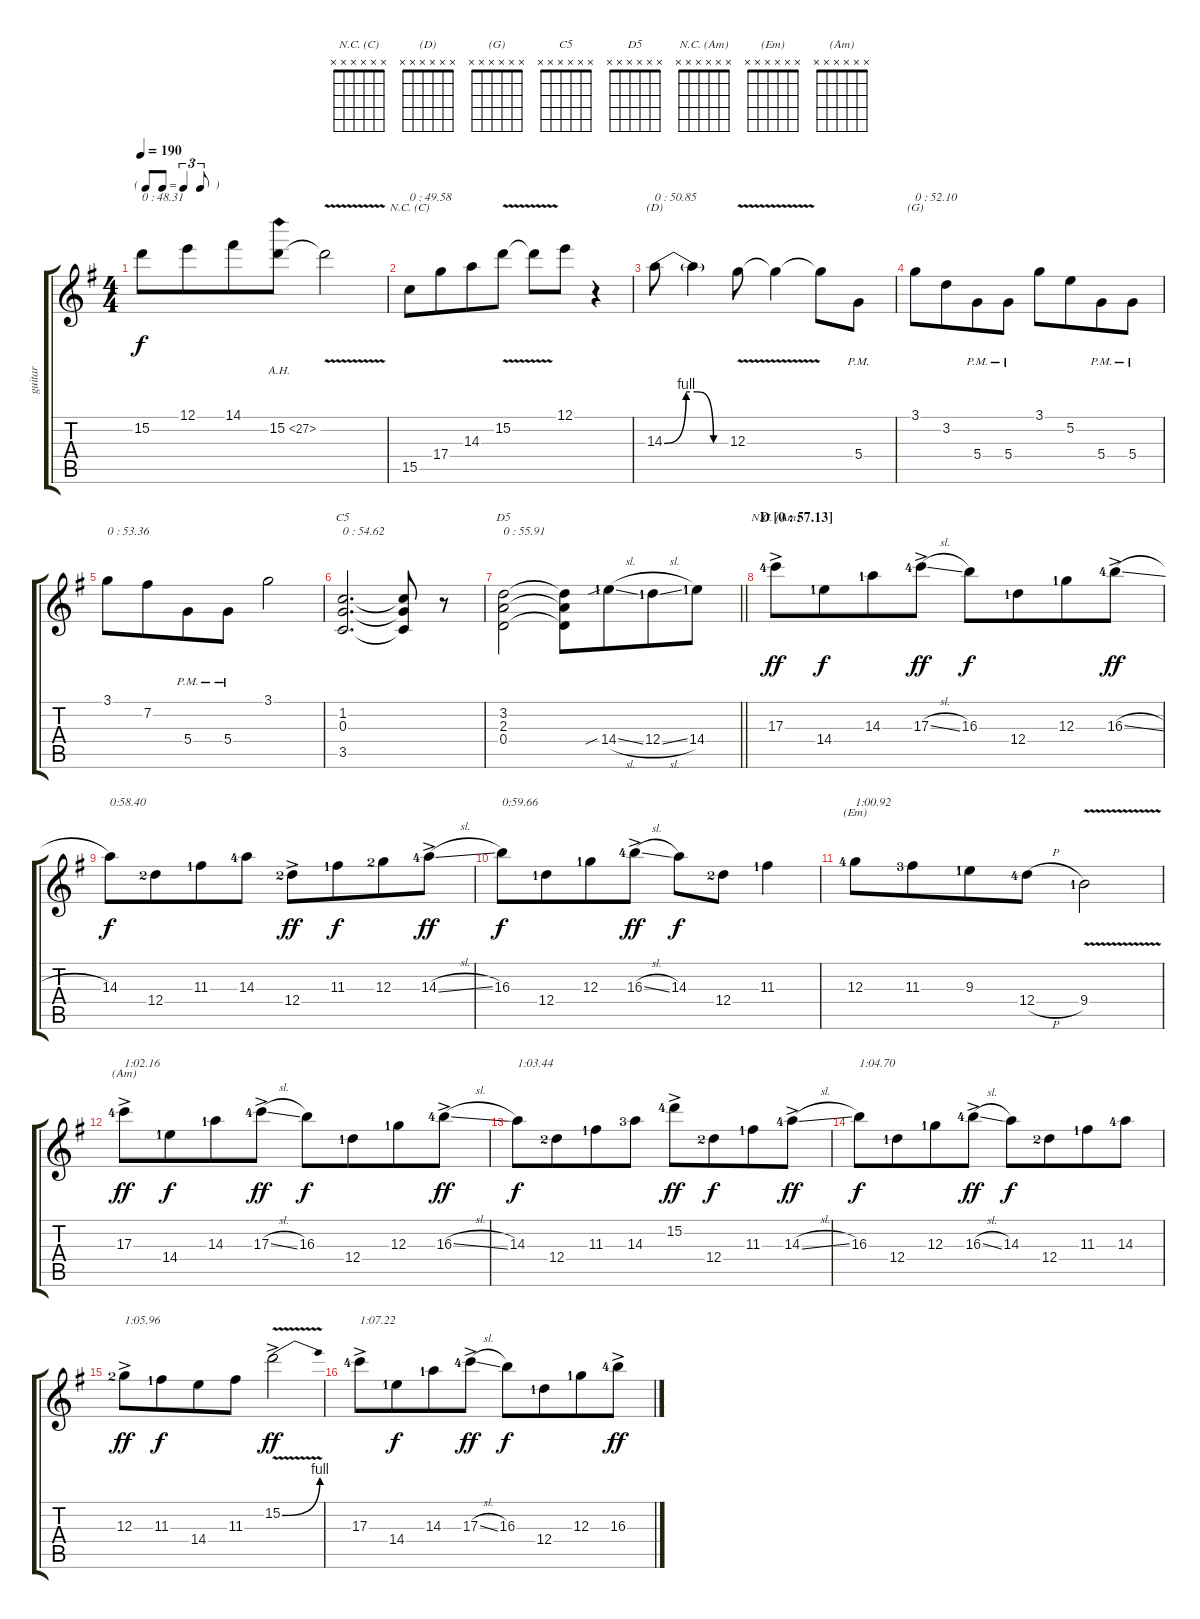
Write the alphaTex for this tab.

\track ("guitar" "guitar") {instrument overdrivenguitar}
\staff {score tabs}
\tuning (E4 B3 G3 D3 A2 E2) {hide}
\chord ("N.C. (C)" x x x x x x)
\chord ("(D)" x x x x x x)
\chord ("(G)" x x x x x x)
\chord ("C5" x x x x x x)
\chord ("D5" x x x x x x)
\chord ("N.C. (Am)" x x x x x x)
\chord ("(Em)" x x x x x x)
\chord ("(Am)" x x x x x x)
\ts (4 4)
\tf triplet8th
\tempo 190
\clef g2
\ks g
15.2.8{txt "0 : 48.31" dy f} 12.1.8{beam merge} 14.1.8 15.2{ah 12}.8 15.2{v t}.2 |
15.5.8{ch "N.C. (C)" txt "0 : 49.58"} 17.4.8{beam merge} 14.3.8 15.2{v}.8 15.2{t}.8 12.1.8 r.4 |
14.3{be (custom 0 0 20 4 30 4 45 0 60 0)}.8{ch "(D)" txt "0 : 50.85"} 14.3{t}.4 12.3{v}.8 12.3{t}.4 12.3{t}.8 5.4{pm}.8 |
3.1.8{ch "(G)" txt "0 : 52.10"} 3.2.8{beam merge} 5.4{pm}.8 5.4{pm}.8 3.1.8 5.2.8{beam merge} 5.4{pm}.8 5.4{pm}.8 |
3.1.8{txt "0 : 53.36"} 7.2.8{beam merge} 5.4{pm}.8 5.4{pm}.8 3.1.2 |
(1.2 0.3 3.5).2{d ch "C5" txt "0 : 54.62" instrument distortionguitar} (1.2{t} 0.3{t} 3.5{t}).8 r.8 |
\barLineRight lightlight
(3.2 2.3 0.4).2{ch "D5" txt "0 : 55.91" beam Down} (3.2{t} 2.3{t} 0.4{t}).8{beam Down} 14.4{sib sl lf 2}.8{instrument overdrivenguitar beam Down beam merge} 12.4{sl lf 2}.8{beam Down} 14.4{lf 2}.8{beam Down} |
\section ("" "D [0 : 57.13]")
17.3{ac lf 5}.8{ch "N.C. (Am)" dy ff} 14.4{lf 2}.8{dy f beam merge} 14.3{lf 2}.8 17.3{sl ac lf 5}.8{dy ff} 16.3.8{dy f} 12.4{lf 2}.8{beam merge} 12.3{lf 2}.8 16.3{sl ac lf 5}.8{dy ff} |
14.3.8{txt "0:58.40" dy f} 12.4{lf 3}.8{beam merge} 11.3{lf 2}.8 14.3{lf 5}.8 12.4{ac lf 3}.8{dy ff} 11.3{lf 2}.8{dy f beam merge} 12.3{lf 3}.8 14.3{sl ac lf 5}.8{dy ff} |
16.3.8{txt "0:59.66" dy f} 12.4{lf 2}.8{beam merge} 12.3{lf 2}.8 16.3{sl ac lf 5}.8{dy ff} 14.3.8{dy f} 12.4{lf 3}.8 11.3{lf 2}.4 |
12.3{lf 5}.8{ch "(Em)" txt "1:00.92"} 11.3{lf 4}.8{beam merge} 9.3{lf 2}.8 12.4{h lf 5}.8 9.4{v lf 2}.2 |
17.3{ac lf 5}.8{ch "(Am)" txt "1:02.16" dy ff} 14.4{lf 2}.8{dy f beam merge} 14.3{lf 2}.8 17.3{sl ac lf 5}.8{dy ff} 16.3.8{dy f} 12.4{lf 2}.8{beam merge} 12.3{lf 2}.8 16.3{sl ac lf 5}.8{dy ff} |
14.3.8{txt "1:03.44" dy f} 12.4{lf 3}.8{beam merge} 11.3{lf 2}.8 14.3{lf 4}.8 15.2{ac lf 5}.8{dy ff} 12.4{lf 3}.8{dy f beam merge} 11.3{lf 2}.8 14.3{sl ac lf 5}.8{dy ff} |
16.3.8{txt "1:04.70" dy f} 12.4{lf 2}.8{beam merge} 12.3{lf 2}.8 16.3{sl ac lf 5}.8{dy ff} 14.3.8{dy f} 12.4{lf 3}.8{beam merge} 11.3{lf 2}.8 14.3{lf 5}.8 |
12.3{ac lf 3}.8{txt "1:05.96" dy ff} 11.3{lf 2}.8{dy f beam merge} 14.4.8 11.3.8 15.2{be (bend 0 0 60 4) v ac}.2{dy ff} |
17.3{ac lf 5}.8{txt "1:07.22"} 14.4{lf 2}.8{dy f beam merge} 14.3{lf 2}.8 17.3{sl ac lf 5}.8{dy ff} 16.3.8{dy f} 12.4{lf 2}.8{beam merge} 12.3{lf 2}.8 16.3{sl ac lf 5}.8{dy ff}
